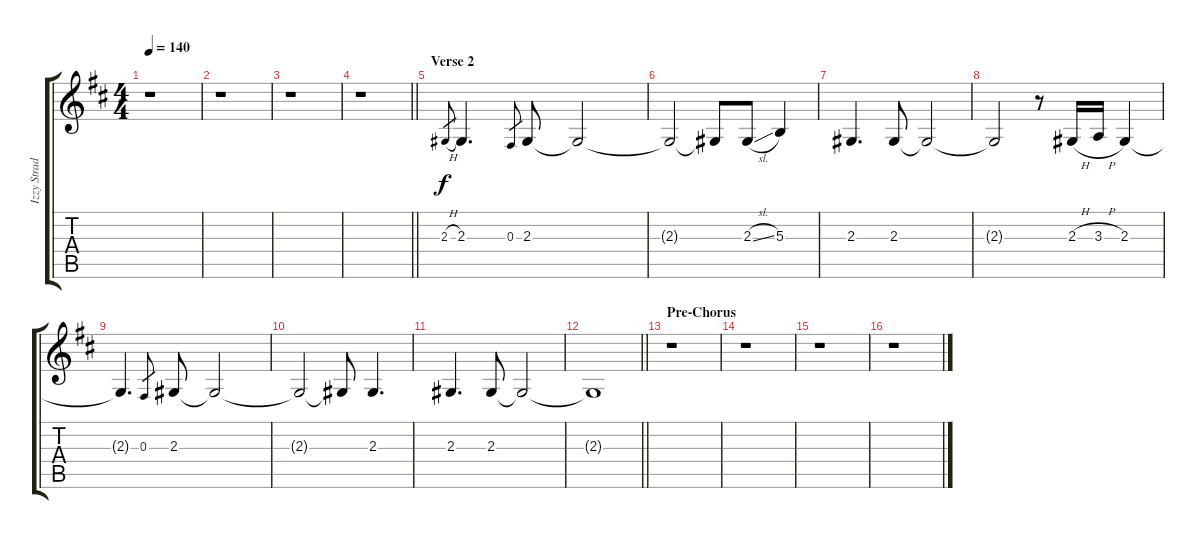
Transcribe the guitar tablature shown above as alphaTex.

\track ("Izzy Stradlin - Sitar" "Izzy Strad") {instrument sitar}
\staff {score tabs}
\tuning (Eb4 Bb3 Gb3 Db3 Ab2 Eb2) {hide}
\ts (4 4)
\tempo 140
\clef g2
\ks d
r.1{dy f} |
r.1 |
r.1 |
\barLineRight lightlight
r.1 |
\section ("" "Verse 2")
2.3{h}.8{gr} 2.3.4{d} 0.3.8{gr} 2.3.8 2.3{t}.2 |
2.3{t}.2 2.3{t}.8 2.3{sl}.8 5.3.4 |
2.3.4{d} 2.3.8 2.3{t}.2 |
2.3{t}.2 r.8 2.3{h}.16 3.3{h}.16 2.3.4 |
2.3{t}.4{d} 0.3.8{gr} 2.3.8 2.3{t}.2 |
2.3{t}.2 2.3{t}.8 2.3.4{d} |
2.3.4{d} 2.3.8 2.3{t}.2 |
\barLineRight lightlight
2.3{t}.1 |
\section ("" "Pre-Chorus")
r.1 |
r.1 |
r.1 |
r.1
